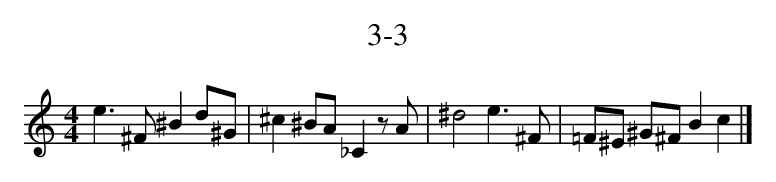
X:1-3
T:3-3
M:4/4
L:1/4
K:C
e3/ ^F/ ^B d/^G/ | ^c ^B/A/ _C z/ A/ | ^d2 e3/ ^F/ | =F/^E/ ^G/^F/ B c |]
